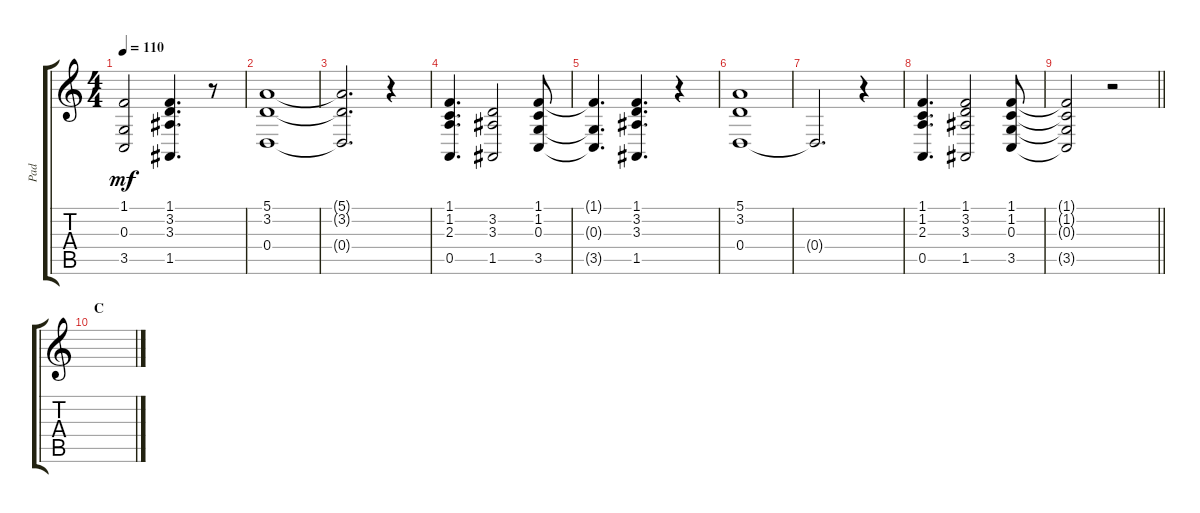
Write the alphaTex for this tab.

\track ("Pad" "Pad") {instrument pad8sweep}
\staff {score tabs}
\tuning (E4 B3 G3 D3 A2 E2) {hide}
\ts (4 4)
\tempo 110
\clef g2
\ks c
(1.1{t} 0.3{t} 3.5{t}).2{dy mf} (1.1 3.2 3.3 1.5).4{d} r.8 |
(5.1 3.2 0.4).1 |
(5.1{t} 3.2{t} 0.4{t}).2{d} r.4 |
(1.1 1.2 2.3 0.5).4{d} (3.2 3.3 1.5).2 (1.1 1.2 0.3 3.5).8 |
(1.1{t} 0.3{t} 3.5{t}).4{d} (1.1 3.2 3.3 1.5).4{d} r.4 |
(5.1 3.2 0.4).1 |
0.4{t}.2{d} r.4 |
(1.1 1.2 2.3 0.5).4{d} (1.1 3.2 3.3 1.5).2 (1.1 1.2 0.3 3.5).8 |
\barLineRight lightlight
(1.1{t} 1.2{t} 0.3{t} 3.5{t}).2 r.2 |
\section ("" "C")
